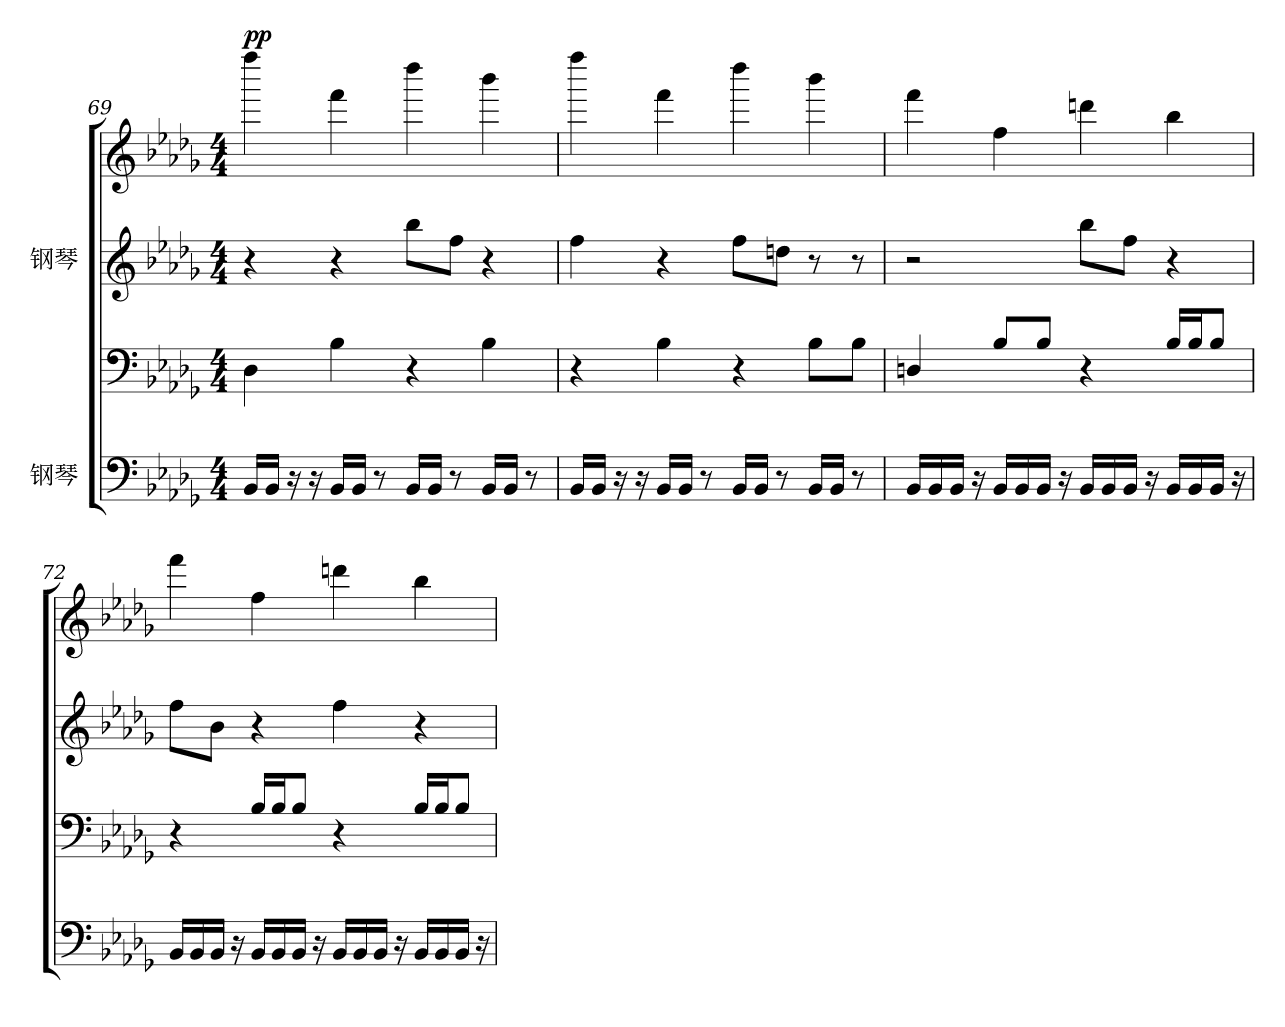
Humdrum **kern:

**kern	**kern	**kern	**kern	**dynam
*part2	*part2	*part1	*part1	*part1
*staff4	*staff3	*staff2	*staff1	*staff1/2
*I"钢琴	*	*I"钢琴	*	*
*clefF4	*clefF4	*clefG2	*clefG2	*
*k[b-e-a-d-g-]	*k[b-e-a-d-g-]	*k[b-e-a-d-g-]	*k[b-e-a-d-g-]	*
*M4/4	*M4/4	*M4/4	*M4/4	*
=69	=69	=69	=69	=69
!	!	!	!	!LO:DY:a
16BB-/LL	4D-\	4r	4ffff\	pp
16BB-/JJ	.	.	.	.
16r	.	.	.	.
16r	.	.	.	.
16BB-/LL	4B-\	4r	4fff\	.
16BB-/JJ	.	.	.	.
8r	.	.	.	.
16BB-/LL	4r	8bb-\L	4dddd-\	.
16BB-/JJ	.	.	.	.
8r	.	8ff\J	.	.
16BB-/LL	4B-\	4r	4bbb-\	.
16BB-/JJ	.	.	.	.
8r	.	.	.	.
=70	=70	=70	=70	=70
16BB-/LL	4r	4ff\	4ffff\	.
16BB-/JJ	.	.	.	.
16r	.	.	.	.
16r	.	.	.	.
16BB-/LL	4B-\	4r	4fff\	.
16BB-/JJ	.	.	.	.
8r	.	.	.	.
16BB-/LL	4r	8ff\L	4dddd-\	.
16BB-/JJ	.	.	.	.
8r	.	8ddn\J	.	.
16BB-/LL	8B-\L	8r	4bbb-\	.
16BB-/JJ	.	.	.	.
8r	8B-\J	8r	.	.
=71	=71	=71	=71	=71
16BB-/LL	4Dn/	2r	4fff\	.
16BB-/	.	.	.	.
16BB-/JJ	.	.	.	.
16r	.	.	.	.
16BB-/LL	8B-/L	.	4ff\	.
16BB-/	.	.	.	.
16BB-/JJ	8B-/J	.	.	.
16r	.	.	.	.
16BB-/LL	4r	8bb-\L	4dddn\	.
16BB-/	.	.	.	.
16BB-/JJ	.	8ff\J	.	.
16r	.	.	.	.
16BB-/LL	16B-/LL	4r	4bb-\	.
16BB-/	16B-/J	.	.	.
16BB-/JJ	8B-/J	.	.	.
16r	.	.	.	.
=72	=72	=72	=72	=72
16BB-/LL	4r	8ff\L	4fff\	.
16BB-/	.	.	.	.
16BB-/JJ	.	8b-\J	.	.
16r	.	.	.	.
16BB-/LL	16B-/LL	4r	4ff\	.
16BB-/	16B-/J	.	.	.
16BB-/JJ	8B-/J	.	.	.
16r	.	.	.	.
16BB-/LL	4r	4ff\	4dddn\	.
16BB-/	.	.	.	.
16BB-/JJ	.	.	.	.
16r	.	.	.	.
16BB-/LL	16B-/LL	4r	4bb-\	.
16BB-/	16B-/J	.	.	.
16BB-/JJ	8B-/J	.	.	.
16r	.	.	.	.
=	=	=	=	=
*-	*-	*-	*-	*-
